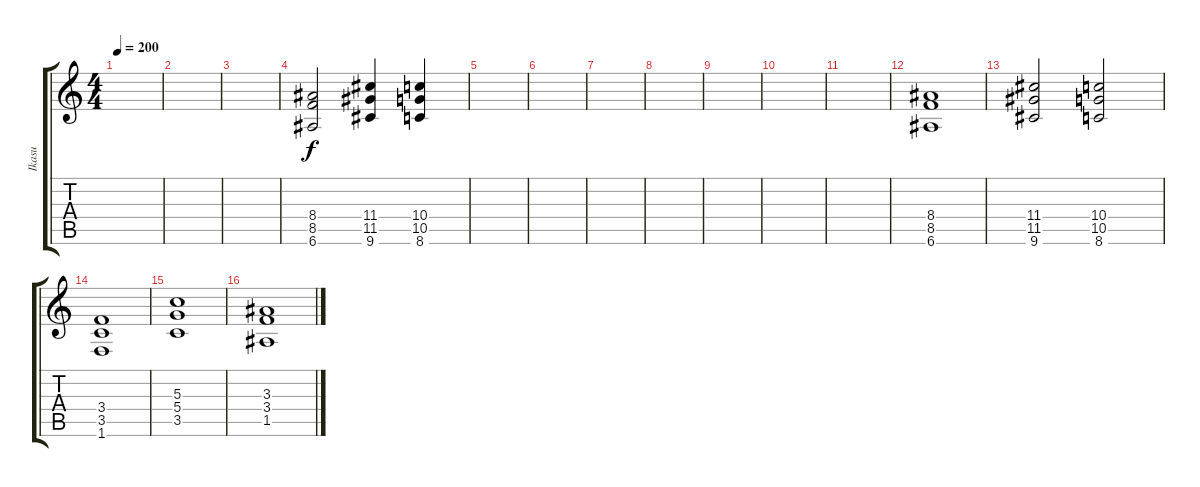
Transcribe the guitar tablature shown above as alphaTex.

\track ("Ikasu     - Distortion Guitar" "Ikasu     ") {instrument distortionguitar}
\staff {score tabs}
\tuning (E4 B3 G3 D3 A2 E2) {hide}
\ts (4 4)
\tempo 200
\clef g2
\ks c
|
|
|
(8.4 8.5 6.6).2 (11.4 11.5 9.6).4 (10.4 10.5 8.6).4 |
|
|
|
|
|
|
|
(8.4 8.5 6.6).1 |
(11.4 11.5 9.6).2 (10.4 10.5 8.6).2 |
(3.4 3.5 1.6).1 |
(5.3 5.4 3.5).1 |
(3.3 3.4 1.5).1
